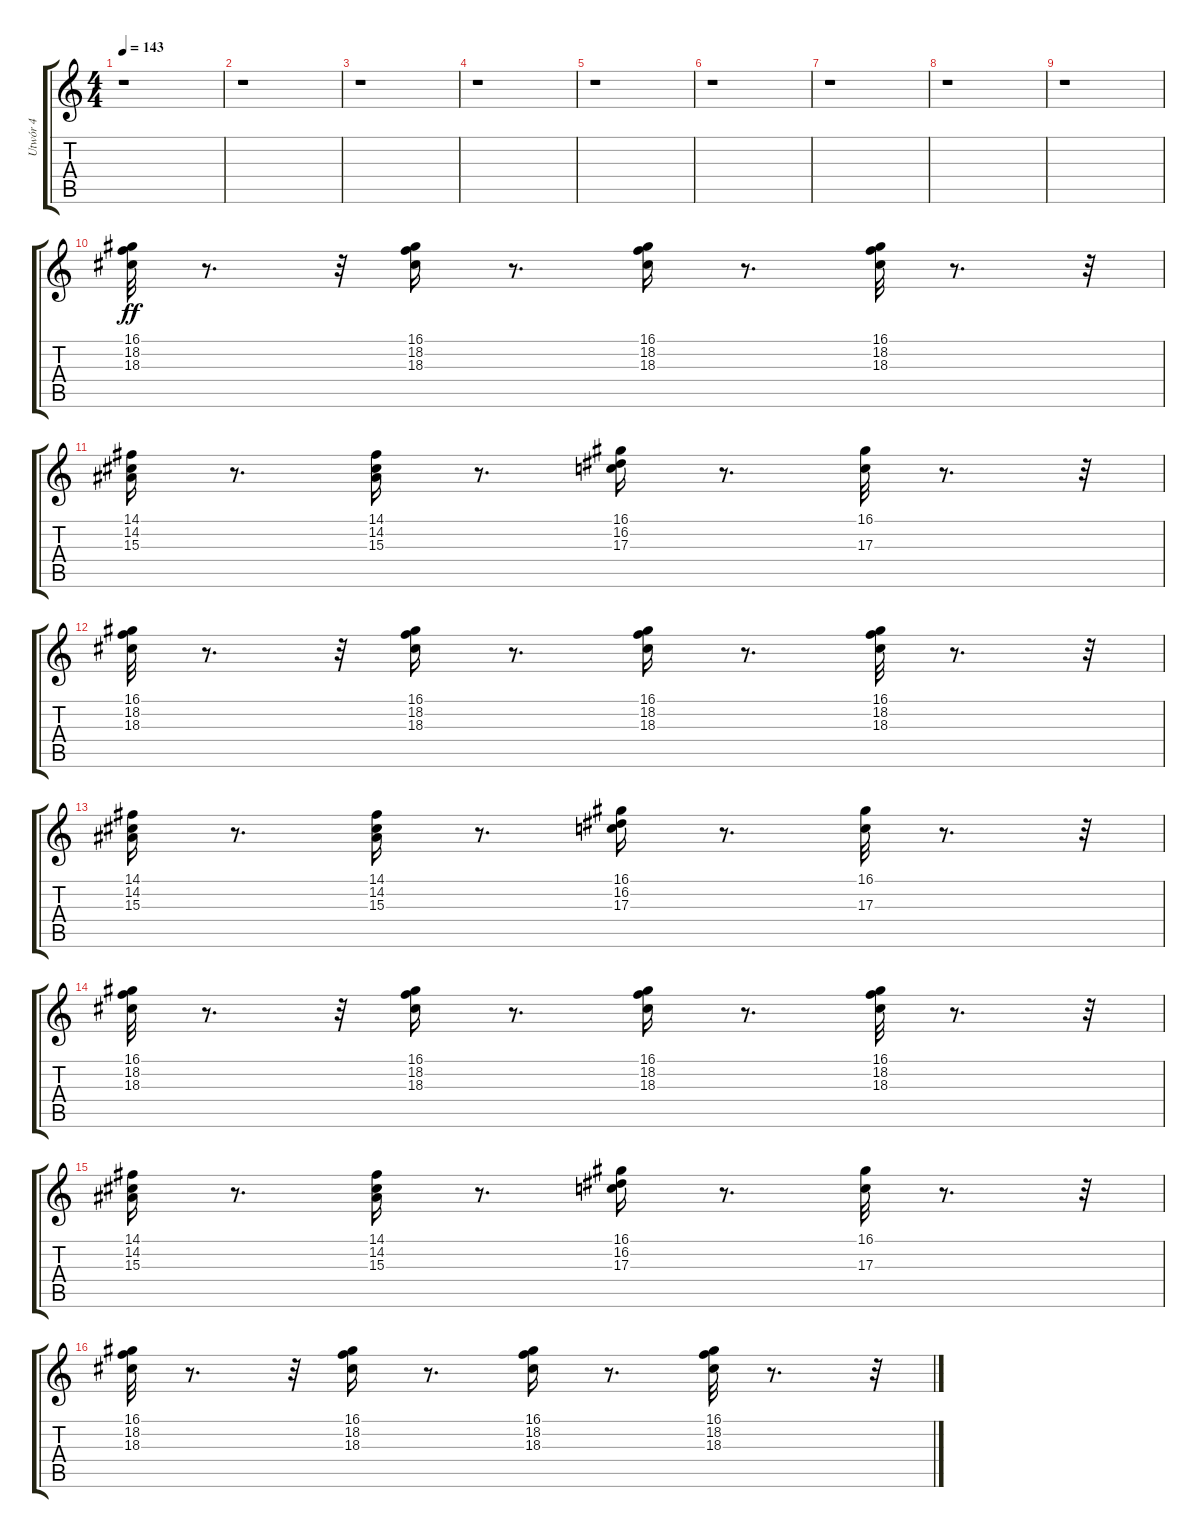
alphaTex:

\track ("Utwór 4" "Utwór 4") {instrument drawbarorgan}
\staff {score tabs}
\tuning (E4 B3 G3 D3 A2 E2) {hide}
\ts (4 4)
\tempo 143
\clef g2
\ks c
r.1{dy ff instrument drawbarorgan} |
r.1 |
r.1 |
r.1 |
r.1 |
r.1 |
r.1 |
r.1 |
r.1 |
(16.1 18.2 18.3).32 r.8{d} r.32 (16.1 18.2 18.3).16 r.8{d} (16.1 18.2 18.3).16 r.8{d} (16.1 18.2 18.3).32 r.8{d} r.32 |
(14.1 14.2 15.3).16 r.8{d} (14.1 14.2 15.3).16 r.8{d} (16.1 16.2 17.3).16 r.8{d} (16.1 17.3).32 r.8{d} r.32 |
(16.1 18.2 18.3).32 r.8{d} r.32 (16.1 18.2 18.3).16 r.8{d} (16.1 18.2 18.3).16 r.8{d} (16.1 18.2 18.3).32 r.8{d} r.32 |
(14.1 14.2 15.3).16 r.8{d} (14.1 14.2 15.3).16 r.8{d} (16.1 16.2 17.3).16 r.8{d} (16.1 17.3).32 r.8{d} r.32 |
(16.1 18.2 18.3).32 r.8{d} r.32 (16.1 18.2 18.3).16 r.8{d} (16.1 18.2 18.3).16 r.8{d} (16.1 18.2 18.3).32 r.8{d} r.32 |
(14.1 14.2 15.3).16 r.8{d} (14.1 14.2 15.3).16 r.8{d} (16.1 16.2 17.3).16 r.8{d} (16.1 17.3).32 r.8{d} r.32 |
(16.1 18.2 18.3).32 r.8{d} r.32 (16.1 18.2 18.3).16 r.8{d} (16.1 18.2 18.3).16 r.8{d} (16.1 18.2 18.3).32 r.8{d} r.32
